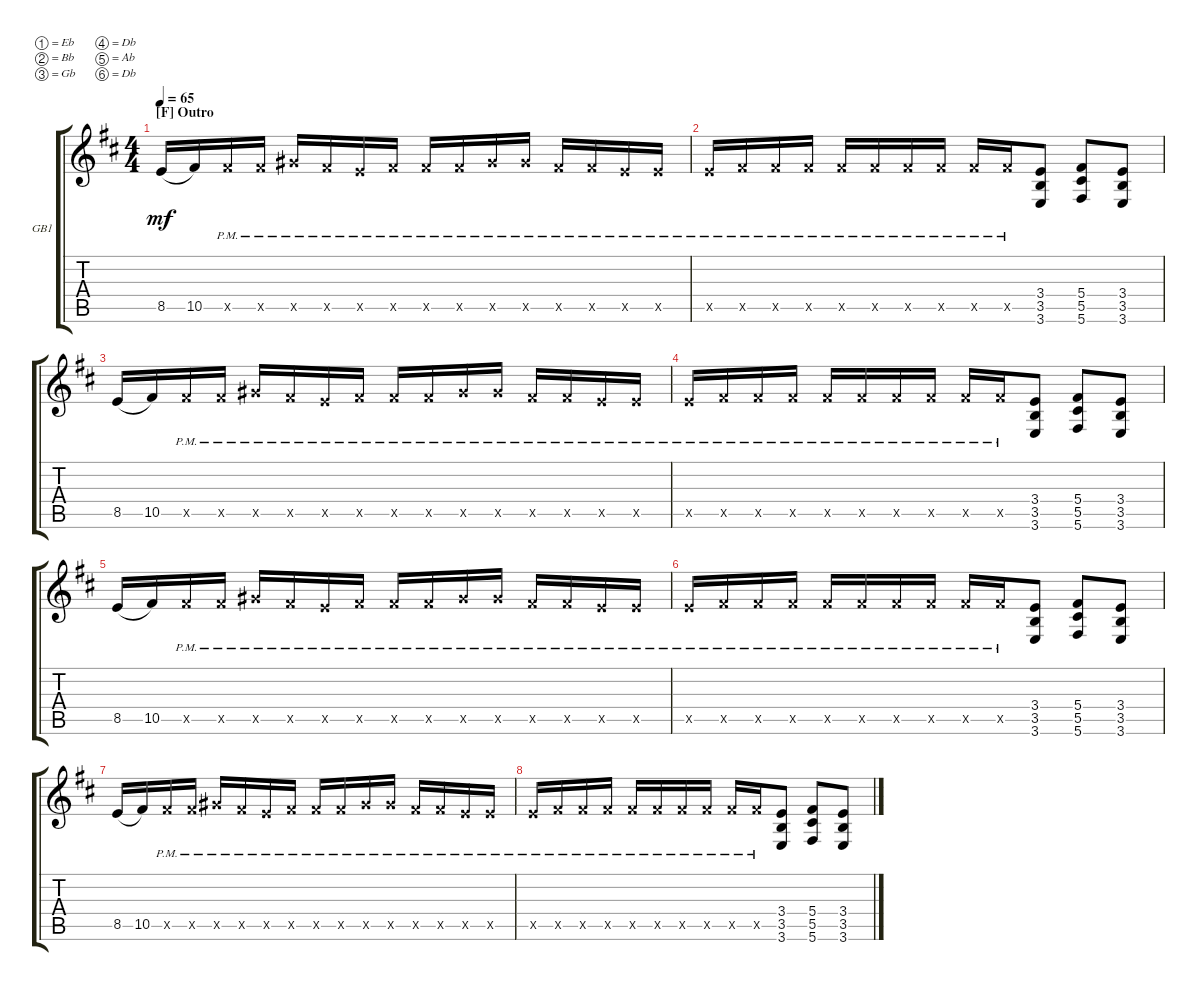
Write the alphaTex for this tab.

\defaultSystemsLayout 4
\bracketExtendMode groupsimilarinstruments
\firstSystemTrackNameOrientation horizontal
\otherSystemsTrackNameOrientation horizontal
\track ("Guitarra Base (em 5justa)" "GB1") {multiBarRest instrument distortionguitar}
\staff {score tabs}
\tuning (Eb4 Bb3 Gb3 Db3 Ab2 Db2)
\ts (4 4)
\section ("F" "Outro")
\tempo 65
\clef g2
\ks d
8.5.16{dy mf legatoorigin} 10.5.16 10.5{pm x}.16 10.5{pm x}.16 12.5{pm x}.16 10.5{pm x}.16 8.5{pm x}.16 10.5{pm x}.16 10.5{pm x}.16 10.5{pm x}.16 12.5{pm x}.16 12.5{pm x}.16 10.5{pm x}.16 10.5{pm x}.16 8.5{pm x}.16 8.5{pm x}.16 |
8.5{pm x}.16 10.5{pm x}.16 10.5{pm x}.16 10.5{pm x}.16 10.5{pm x}.16 10.5{pm x}.16 10.5{pm x}.16 10.5{pm x}.16 10.5{pm x}.16 10.5{pm x}.16 (3.5 3.6 3.4).8 (5.6 5.5 5.4).8 (3.5 3.6 3.4).8 |
8.5.16{legatoorigin} 10.5.16 10.5{pm x}.16 10.5{pm x}.16 12.5{pm x}.16 10.5{pm x}.16 8.5{pm x}.16 10.5{pm x}.16 10.5{pm x}.16 10.5{pm x}.16 12.5{pm x}.16 12.5{pm x}.16 10.5{pm x}.16 10.5{pm x}.16 8.5{pm x}.16 8.5{pm x}.16 |
8.5{pm x}.16 10.5{pm x}.16 10.5{pm x}.16 10.5{pm x}.16 10.5{pm x}.16 10.5{pm x}.16 10.5{pm x}.16 10.5{pm x}.16 10.5{pm x}.16 10.5{pm x}.16 (3.5 3.6 3.4).8 (5.6 5.5 5.4).8 (3.5 3.6 3.4).8 |
8.5.16{legatoorigin} 10.5.16 10.5{pm x}.16 10.5{pm x}.16 12.5{pm x}.16 10.5{pm x}.16 8.5{pm x}.16 10.5{pm x}.16 10.5{pm x}.16 10.5{pm x}.16 12.5{pm x}.16 12.5{pm x}.16 10.5{pm x}.16 10.5{pm x}.16 8.5{pm x}.16 8.5{pm x}.16 |
8.5{pm x}.16 10.5{pm x}.16 10.5{pm x}.16 10.5{pm x}.16 10.5{pm x}.16 10.5{pm x}.16 10.5{pm x}.16 10.5{pm x}.16 10.5{pm x}.16 10.5{pm x}.16 (3.5 3.6 3.4).8 (5.6 5.5 5.4).8 (3.5 3.6 3.4).8 |
8.5.16{legatoorigin} 10.5.16 10.5{pm x}.16 10.5{pm x}.16 12.5{pm x}.16 10.5{pm x}.16 8.5{pm x}.16 10.5{pm x}.16 10.5{pm x}.16 10.5{pm x}.16 12.5{pm x}.16 12.5{pm x}.16 10.5{pm x}.16 10.5{pm x}.16 8.5{pm x}.16 8.5{pm x}.16 |
8.5{pm x}.16 10.5{pm x}.16 10.5{pm x}.16 10.5{pm x}.16 10.5{pm x}.16 10.5{pm x}.16 10.5{pm x}.16 10.5{pm x}.16 10.5{pm x}.16 10.5{pm x}.16 (3.5 3.6 3.4).8 (5.6 5.5 5.4).8 (3.5 3.6 3.4).8
